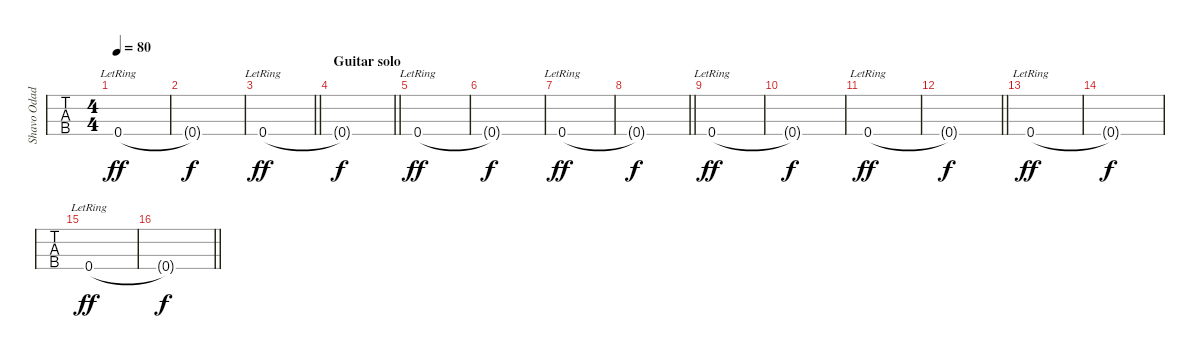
\track ("Shavo Odadjian (bass)" "Shavo Odad") {instrument electricbasspick}
\staff {tabs}
\tuning (G2 D2 A1 D1) {hide}
\ts (4 4)
\tempo 80
\clef f4
\ks c
0.4{ac lr}.1{dy ff} |
0.4{t}.1{dy f} |
\barLineRight lightlight
0.4{ac lr}.1{dy ff} |
\section ("" "Guitar solo")
\barLineRight lightlight
0.4{t}.1{dy f} |
0.4{ac lr}.1{dy ff} |
0.4{t}.1{dy f} |
0.4{ac lr}.1{dy ff} |
\barLineRight lightlight
0.4{t}.1{dy f} |
0.4{ac lr}.1{dy ff} |
0.4{t}.1{dy f} |
0.4{ac lr}.1{dy ff} |
\barLineRight lightlight
0.4{t}.1{dy f} |
0.4{ac lr}.1{dy ff} |
0.4{t}.1{dy f} |
0.4{ac lr}.1{dy ff} |
\barLineRight lightlight
0.4{t}.1{dy f}
